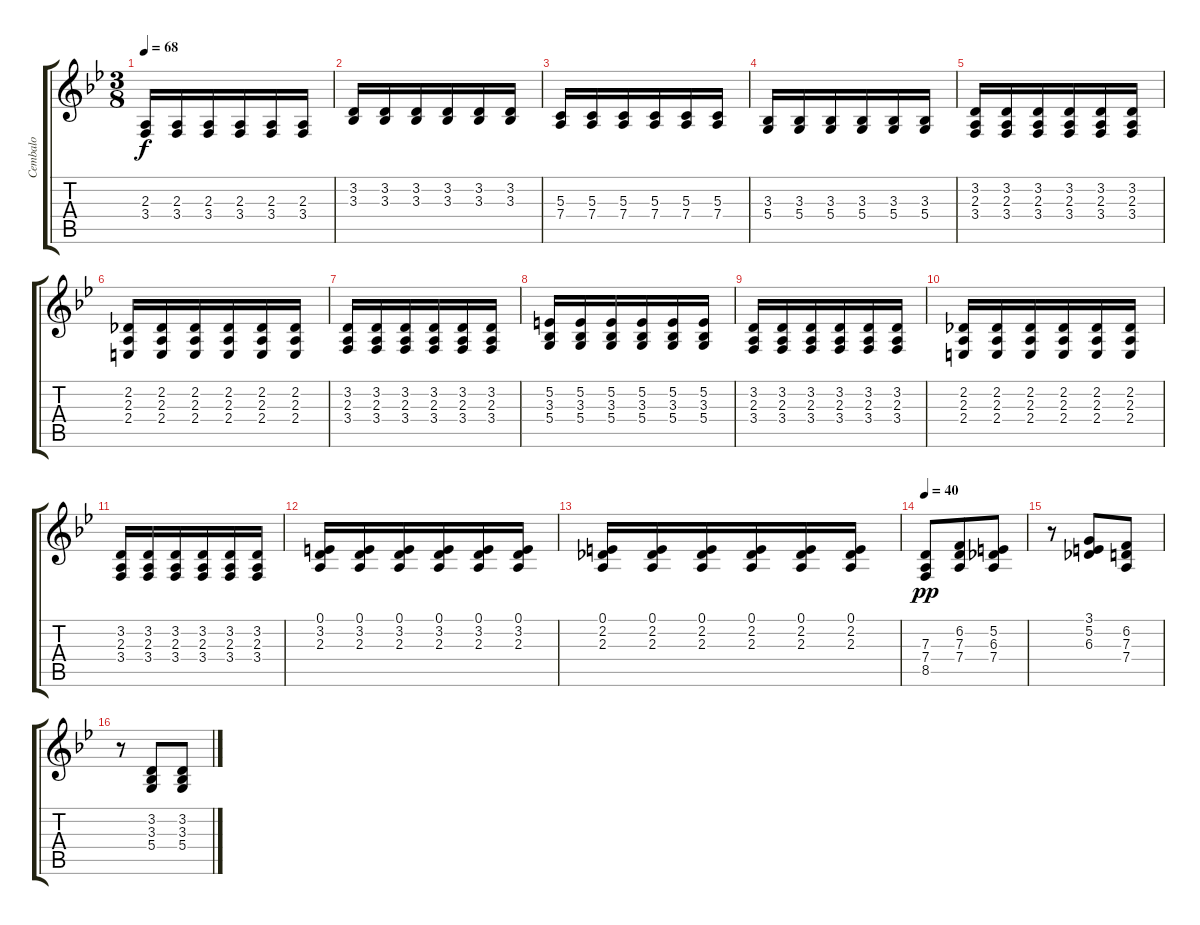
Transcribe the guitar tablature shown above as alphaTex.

\track ("Cembalo" "Cembalo") {instrument harpsichord}
\staff {score tabs}
\tuning (E4 B3 G3 D3 A2 E2) {hide}
\ts (3 8)
\tempo 68
\clef g2
\ks bb
(2.3 3.4).16{dy f} (2.3 3.4).16 (2.3 3.4).16 (2.3 3.4).16 (2.3 3.4).16 (2.3 3.4).16 |
(3.2 3.3).16 (3.2 3.3).16 (3.2 3.3).16 (3.2 3.3).16 (3.2 3.3).16 (3.2 3.3).16 |
(5.3 7.4).16 (5.3 7.4).16 (5.3 7.4).16 (5.3 7.4).16 (5.3 7.4).16 (5.3 7.4).16 |
(3.3 5.4).16 (3.3 5.4).16 (3.3 5.4).16 (3.3 5.4).16 (3.3 5.4).16 (3.3 5.4).16 |
(3.2 2.3 3.4).16 (3.2 2.3 3.4).16 (3.2 2.3 3.4).16 (3.2 2.3 3.4).16 (3.2 2.3 3.4).16 (3.2 2.3 3.4).16 |
(2.2 2.3 2.4).16 (2.2 2.3 2.4).16 (2.2 2.3 2.4).16 (2.2 2.3 2.4).16 (2.2 2.3 2.4).16 (2.2 2.3 2.4).16 |
(3.2 2.3 3.4).16 (3.2 2.3 3.4).16 (3.2 2.3 3.4).16 (3.2 2.3 3.4).16 (3.2 2.3 3.4).16 (3.2 2.3 3.4).16 |
(5.2 3.3 5.4).16 (5.2 3.3 5.4).16 (5.2 3.3 5.4).16 (5.2 3.3 5.4).16 (5.2 3.3 5.4).16 (5.2 3.3 5.4).16 |
(3.2 2.3 3.4).16 (3.2 2.3 3.4).16 (3.2 2.3 3.4).16 (3.2 2.3 3.4).16 (3.2 2.3 3.4).16 (3.2 2.3 3.4).16 |
(2.2 2.3 2.4).16 (2.2 2.3 2.4).16 (2.2 2.3 2.4).16 (2.2 2.3 2.4).16 (2.2 2.3 2.4).16 (2.2 2.3 2.4).16 |
(3.2 2.3 3.4).16 (3.2 2.3 3.4).16 (3.2 2.3 3.4).16 (3.2 2.3 3.4).16 (3.2 2.3 3.4).16 (3.2 2.3 3.4).16 |
(0.1 3.2 2.3).16 (0.1 3.2 2.3).16 (0.1 3.2 2.3).16 (0.1 3.2 2.3).16 (0.1 3.2 2.3).16 (0.1 3.2 2.3).16 |
(0.1 2.2 2.3).16 (0.1 2.2 2.3).16 (0.1 2.2 2.3).16 (0.1 2.2 2.3).16 (0.1 2.2 2.3).16 (0.1 2.2 2.3).16 |
\tempo 40
(7.3 7.4 8.5).8{dy pp} (6.2 7.3 7.4).8 (5.2 6.3 7.4).8 |
r.8 (3.1 5.2 6.3).8 (6.2 7.3 7.4).8 |
r.8 (3.2 3.3 5.4).8 (3.2 3.3 5.4).8
